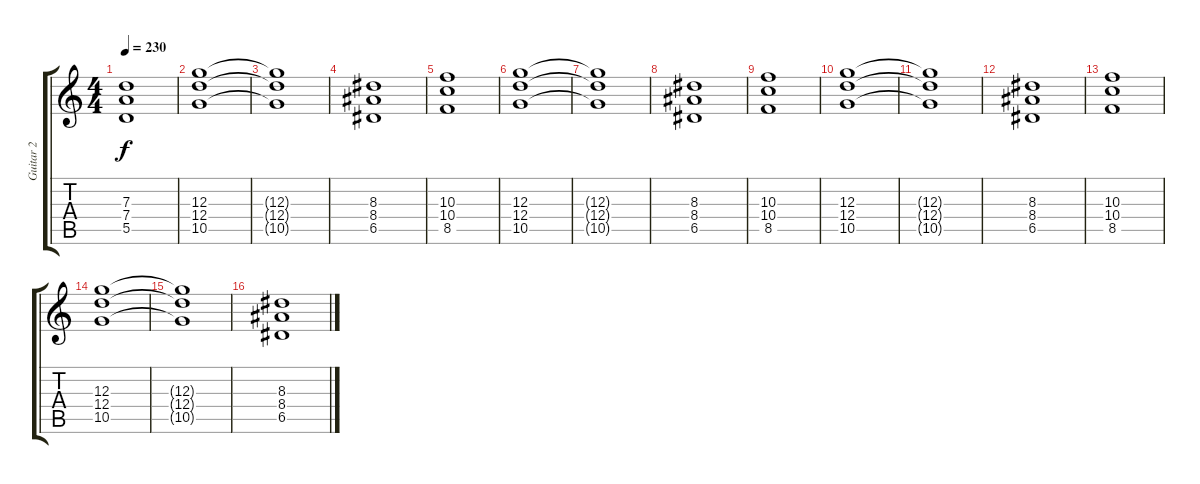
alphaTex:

\track ("Guitar 2" "Guitar 2") {instrument distortionguitar}
\staff {score tabs}
\tuning (E4 B3 G3 D3 A2 E2) {hide}
\ts (4 4)
\tempo 230
\clef g2
\ks c
(7.3 7.4 5.5).1{dy f} |
(12.3 12.4 10.5).1 |
(12.3{t} 12.4{t} 10.5{t}).1 |
(8.3 8.4 6.5).1 |
(10.3 10.4 8.5).1 |
(12.3 12.4 10.5).1 |
(12.3{t} 12.4{t} 10.5{t}).1 |
(8.3 8.4 6.5).1 |
(10.3 10.4 8.5).1 |
(12.3 12.4 10.5).1 |
(12.3{t} 12.4{t} 10.5{t}).1 |
(8.3 8.4 6.5).1 |
(10.3 10.4 8.5).1 |
(12.3 12.4 10.5).1 |
(12.3{t} 12.4{t} 10.5{t}).1 |
(8.3 8.4 6.5).1
